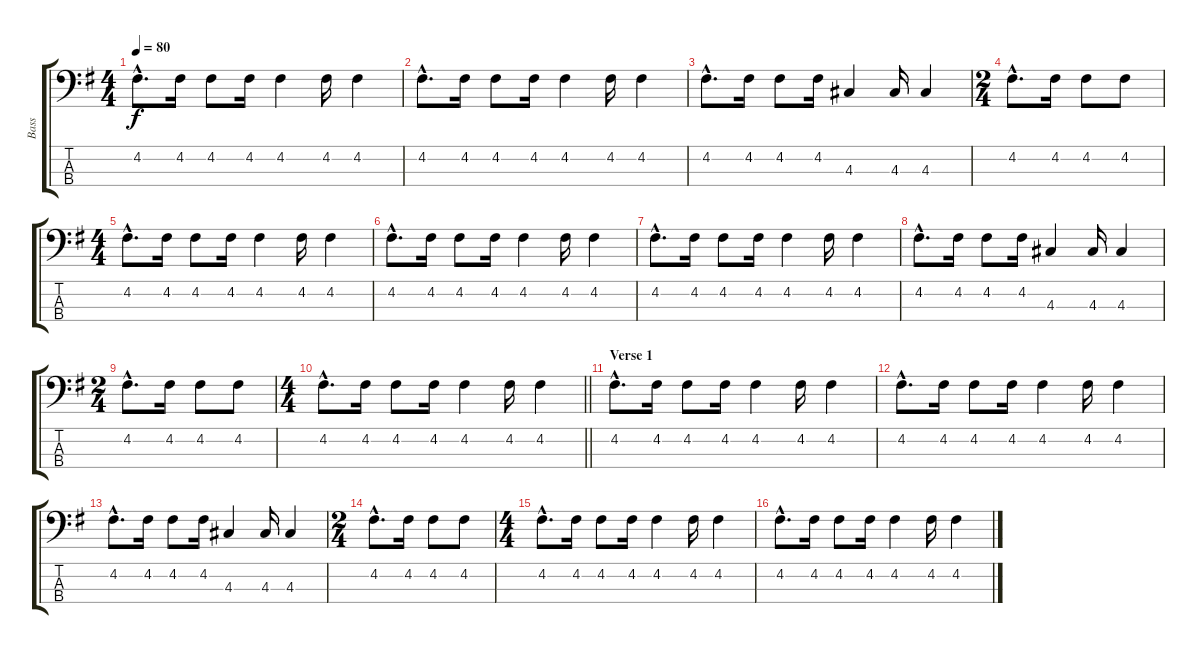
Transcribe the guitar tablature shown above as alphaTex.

\track ("Bass" "Bass") {instrument electricbassfinger}
\staff {score tabs}
\tuning (G2 D2 A1 E1) {hide}
\ts (4 4)
\tempo 80
\clef f4
\ks g
4.2{hac}.8{d dy f instrument electricbassfinger} 4.2.16 4.2.8 4.2.16 4.2.4 4.2.16 4.2.4 |
4.2{hac}.8{d} 4.2.16 4.2.8 4.2.16 4.2.4 4.2.16 4.2.4 |
4.2{hac}.8{d} 4.2.16 4.2.8 4.2.16 4.3.4 4.3.16 4.3.4 |
\ts (2 4)
4.2{hac}.8{d} 4.2.16 4.2.8 4.2.8 |
\ts (4 4)
4.2{hac}.8{d} 4.2.16 4.2.8 4.2.16 4.2.4 4.2.16 4.2.4 |
4.2{hac}.8{d} 4.2.16 4.2.8 4.2.16 4.2.4 4.2.16 4.2.4 |
4.2{hac}.8{d} 4.2.16 4.2.8 4.2.16 4.2.4 4.2.16 4.2.4 |
4.2{hac}.8{d} 4.2.16 4.2.8 4.2.16 4.3.4 4.3.16 4.3.4 |
\ts (2 4)
4.2{hac}.8{d} 4.2.16 4.2.8 4.2.8 |
\ts (4 4)
\barLineRight lightlight
4.2{hac}.8{d} 4.2.16 4.2.8 4.2.16 4.2.4 4.2.16 4.2.4 |
\section ("" "Verse 1")
4.2{hac}.8{d} 4.2.16 4.2.8 4.2.16 4.2.4 4.2.16 4.2.4 |
4.2{hac}.8{d} 4.2.16 4.2.8 4.2.16 4.2.4 4.2.16 4.2.4 |
4.2{hac}.8{d} 4.2.16 4.2.8 4.2.16 4.3.4 4.3.16 4.3.4 |
\ts (2 4)
4.2{hac}.8{d} 4.2.16 4.2.8 4.2.8 |
\ts (4 4)
4.2{hac}.8{d} 4.2.16 4.2.8 4.2.16 4.2.4 4.2.16 4.2.4 |
4.2{hac}.8{d} 4.2.16 4.2.8 4.2.16 4.2.4 4.2.16 4.2.4
